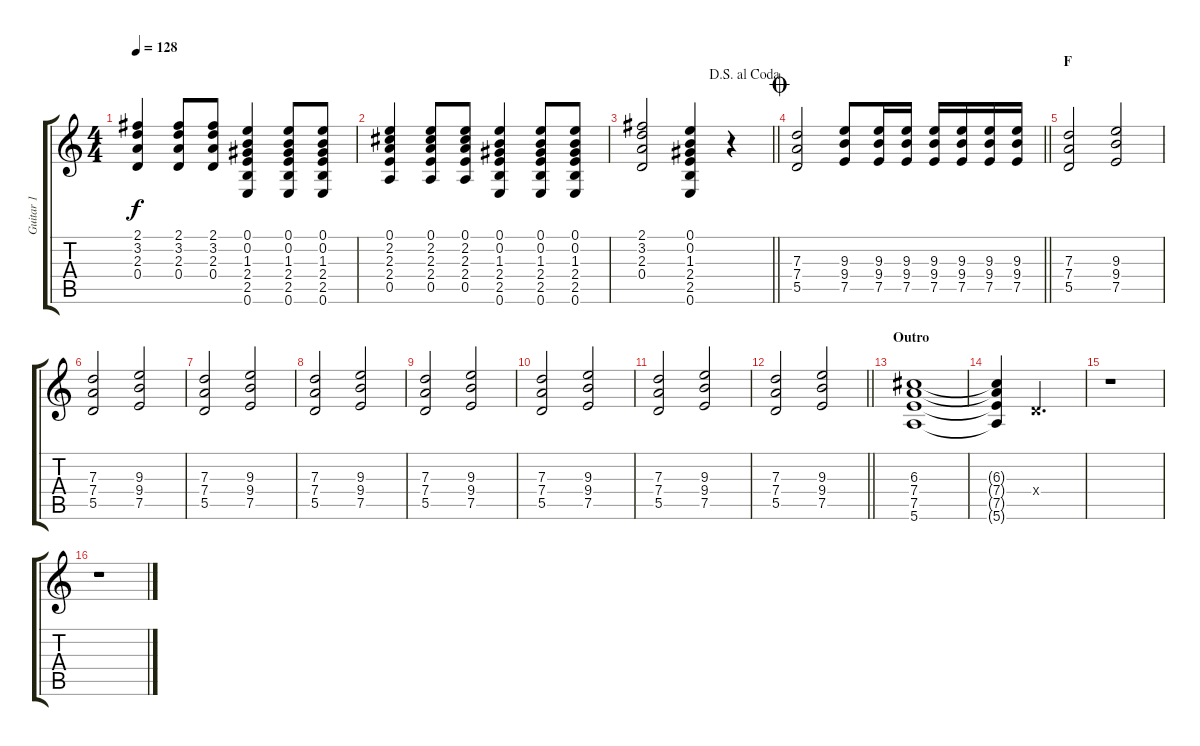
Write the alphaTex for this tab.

\track ("Guitar 1" "Guitar 1") {instrument distortionguitar}
\staff {score tabs}
\tuning (E4 B3 G3 D3 A2 E2) {hide}
\ts (4 4)
\tempo 128
\clef g2
\ks c
(2.1 3.2 2.3 0.4).4{dy f} (2.1 3.2 2.3 0.4).8 (2.1 3.2 2.3 0.4).8 (0.1 0.2 1.3 2.4 2.5 0.6).4 (0.1 0.2 1.3 2.4 2.5 0.6).8 (0.1 0.2 1.3 2.4 2.5 0.6).8 |
(0.1 2.2 2.3 2.4 0.5).4 (0.1 2.2 2.3 2.4 0.5).8 (0.1 2.2 2.3 2.4 0.5).8 (0.1 0.2 1.3 2.4 2.5 0.6).4 (0.1 0.2 1.3 2.4 2.5 0.6).8 (0.1 0.2 1.3 2.4 2.5 0.6).8 |
\jump dalsegnoalcoda
\barLineRight lightlight
(2.1 3.2 2.3 0.4).2 (0.1 0.2 1.3 2.4 2.5 0.6).4 r.4 |
\jump coda
\barLineRight lightlight
(7.3 7.4 5.5).2 (9.3 9.4 7.5).8 (9.3 9.4 7.5).16 (9.3 9.4 7.5).16 (9.3 9.4 7.5).16 (9.3 9.4 7.5).16 (9.3 9.4 7.5).16 (9.3 9.4 7.5).16 |
\section ("" "F")
(7.3 7.4 5.5).2 (9.3 9.4 7.5).2 |
(7.3 7.4 5.5).2 (9.3 9.4 7.5).2 |
(7.3 7.4 5.5).2 (9.3 9.4 7.5).2 |
(7.3 7.4 5.5).2 (9.3 9.4 7.5).2 |
(7.3 7.4 5.5).2 (9.3 9.4 7.5).2 |
(7.3 7.4 5.5).2 (9.3 9.4 7.5).2 |
(7.3 7.4 5.5).2 (9.3 9.4 7.5).2 |
\barLineRight lightlight
(7.3 7.4 5.5).2 (9.3 9.4 7.5).2 |
\section ("" "Outro")
(6.3 7.4 7.5 5.6).1 |
(6.3{t} 7.4{t} 7.5{t} 5.6{t}).4 0.4{x}.2{d} |
r.1 |
r.1
